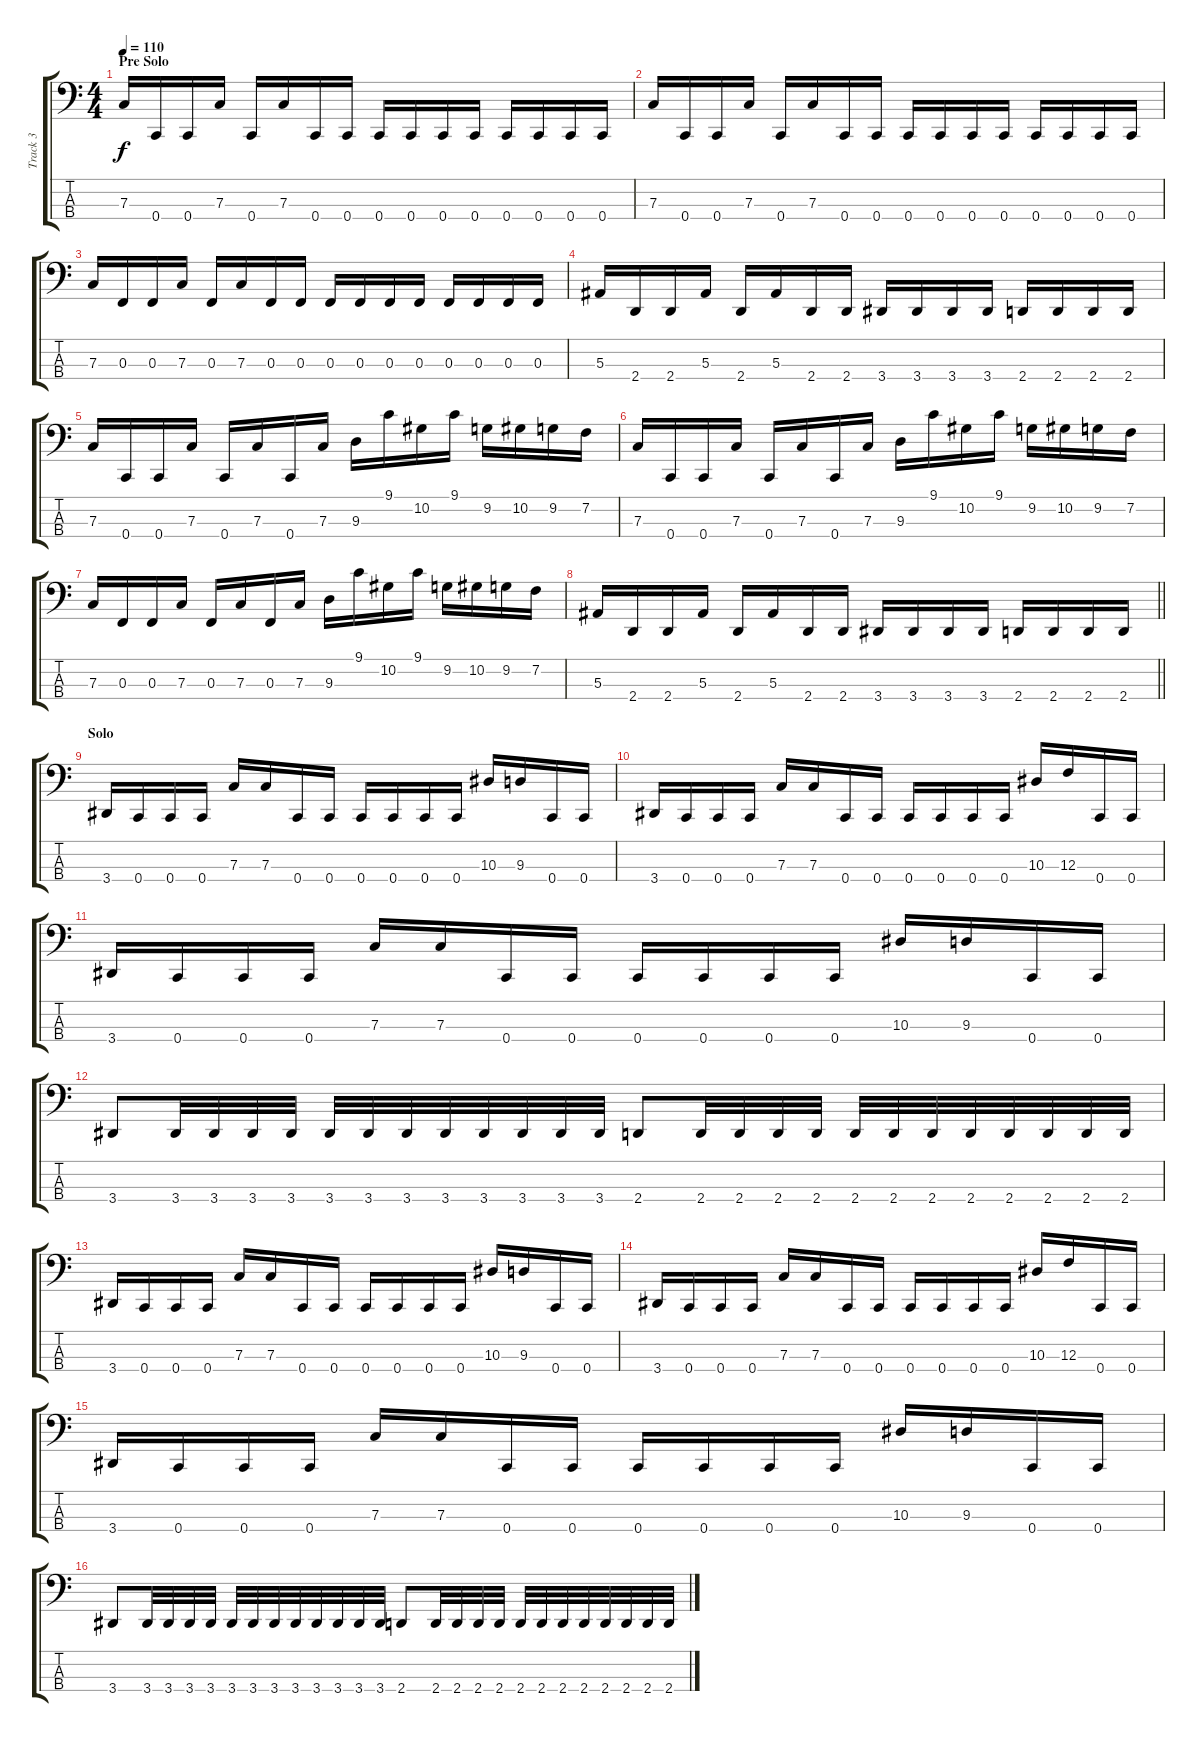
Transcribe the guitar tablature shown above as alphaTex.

\track ("Track 3" "Track 3") {instrument electricbassfinger}
\staff {score tabs}
\tuning (Eb2 Bb1 F1 C1) {hide}
\ts (4 4)
\section ("" "Pre Solo")
\tempo 110
\clef f4
\ks c
7.3.16{dy f} 0.4.16 0.4.16 7.3.16 0.4.16 7.3.16 0.4.16 0.4.16 0.4.16 0.4.16 0.4.16 0.4.16 0.4.16 0.4.16 0.4.16 0.4.16 |
7.3.16 0.4.16 0.4.16 7.3.16 0.4.16 7.3.16 0.4.16 0.4.16 0.4.16 0.4.16 0.4.16 0.4.16 0.4.16 0.4.16 0.4.16 0.4.16 |
7.3.16 0.3.16 0.3.16 7.3.16 0.3.16 7.3.16 0.3.16 0.3.16 0.3.16 0.3.16 0.3.16 0.3.16 0.3.16 0.3.16 0.3.16 0.3.16 |
5.3.16 2.4.16 2.4.16 5.3.16 2.4.16 5.3.16 2.4.16 2.4.16 3.4.16 3.4.16 3.4.16 3.4.16 2.4.16 2.4.16 2.4.16 2.4.16 |
7.3.16 0.4.16 0.4.16 7.3.16 0.4.16 7.3.16 0.4.16 7.3.16 9.3.16 9.1.16 10.2.16 9.1.16 9.2.16 10.2.16 9.2.16 7.2.16 |
7.3.16 0.4.16 0.4.16 7.3.16 0.4.16 7.3.16 0.4.16 7.3.16 9.3.16 9.1.16 10.2.16 9.1.16 9.2.16 10.2.16 9.2.16 7.2.16 |
7.3.16 0.3.16 0.3.16 7.3.16 0.3.16 7.3.16 0.3.16 7.3.16 9.3.16 9.1.16 10.2.16 9.1.16 9.2.16 10.2.16 9.2.16 7.2.16 |
\barLineRight lightlight
5.3.16 2.4.16 2.4.16 5.3.16 2.4.16 5.3.16 2.4.16 2.4.16 3.4.16 3.4.16 3.4.16 3.4.16 2.4.16 2.4.16 2.4.16 2.4.16 |
\section ("" "Solo")
3.4.16 0.4.16 0.4.16 0.4.16 7.3.16 7.3.16 0.4.16 0.4.16 0.4.16 0.4.16 0.4.16 0.4.16 10.3.16 9.3.16 0.4.16 0.4.16 |
3.4.16 0.4.16 0.4.16 0.4.16 7.3.16 7.3.16 0.4.16 0.4.16 0.4.16 0.4.16 0.4.16 0.4.16 10.3.16 12.3.16 0.4.16 0.4.16 |
3.4.16 0.4.16 0.4.16 0.4.16 7.3.16 7.3.16 0.4.16 0.4.16 0.4.16 0.4.16 0.4.16 0.4.16 10.3.16 9.3.16 0.4.16 0.4.16 |
3.4.8 3.4.32 3.4.32 3.4.32 3.4.32 3.4.32 3.4.32 3.4.32 3.4.32 3.4.32 3.4.32 3.4.32 3.4.32 2.4.8 2.4.32 2.4.32 2.4.32 2.4.32 2.4.32 2.4.32 2.4.32 2.4.32 2.4.32 2.4.32 2.4.32 2.4.32 |
3.4.16 0.4.16 0.4.16 0.4.16 7.3.16 7.3.16 0.4.16 0.4.16 0.4.16 0.4.16 0.4.16 0.4.16 10.3.16 9.3.16 0.4.16 0.4.16 |
3.4.16 0.4.16 0.4.16 0.4.16 7.3.16 7.3.16 0.4.16 0.4.16 0.4.16 0.4.16 0.4.16 0.4.16 10.3.16 12.3.16 0.4.16 0.4.16 |
3.4.16 0.4.16 0.4.16 0.4.16 7.3.16 7.3.16 0.4.16 0.4.16 0.4.16 0.4.16 0.4.16 0.4.16 10.3.16 9.3.16 0.4.16 0.4.16 |
3.4.8 3.4.32 3.4.32 3.4.32 3.4.32 3.4.32 3.4.32 3.4.32 3.4.32 3.4.32 3.4.32 3.4.32 3.4.32 2.4.8 2.4.32 2.4.32 2.4.32 2.4.32 2.4.32 2.4.32 2.4.32 2.4.32 2.4.32 2.4.32 2.4.32 2.4.32
